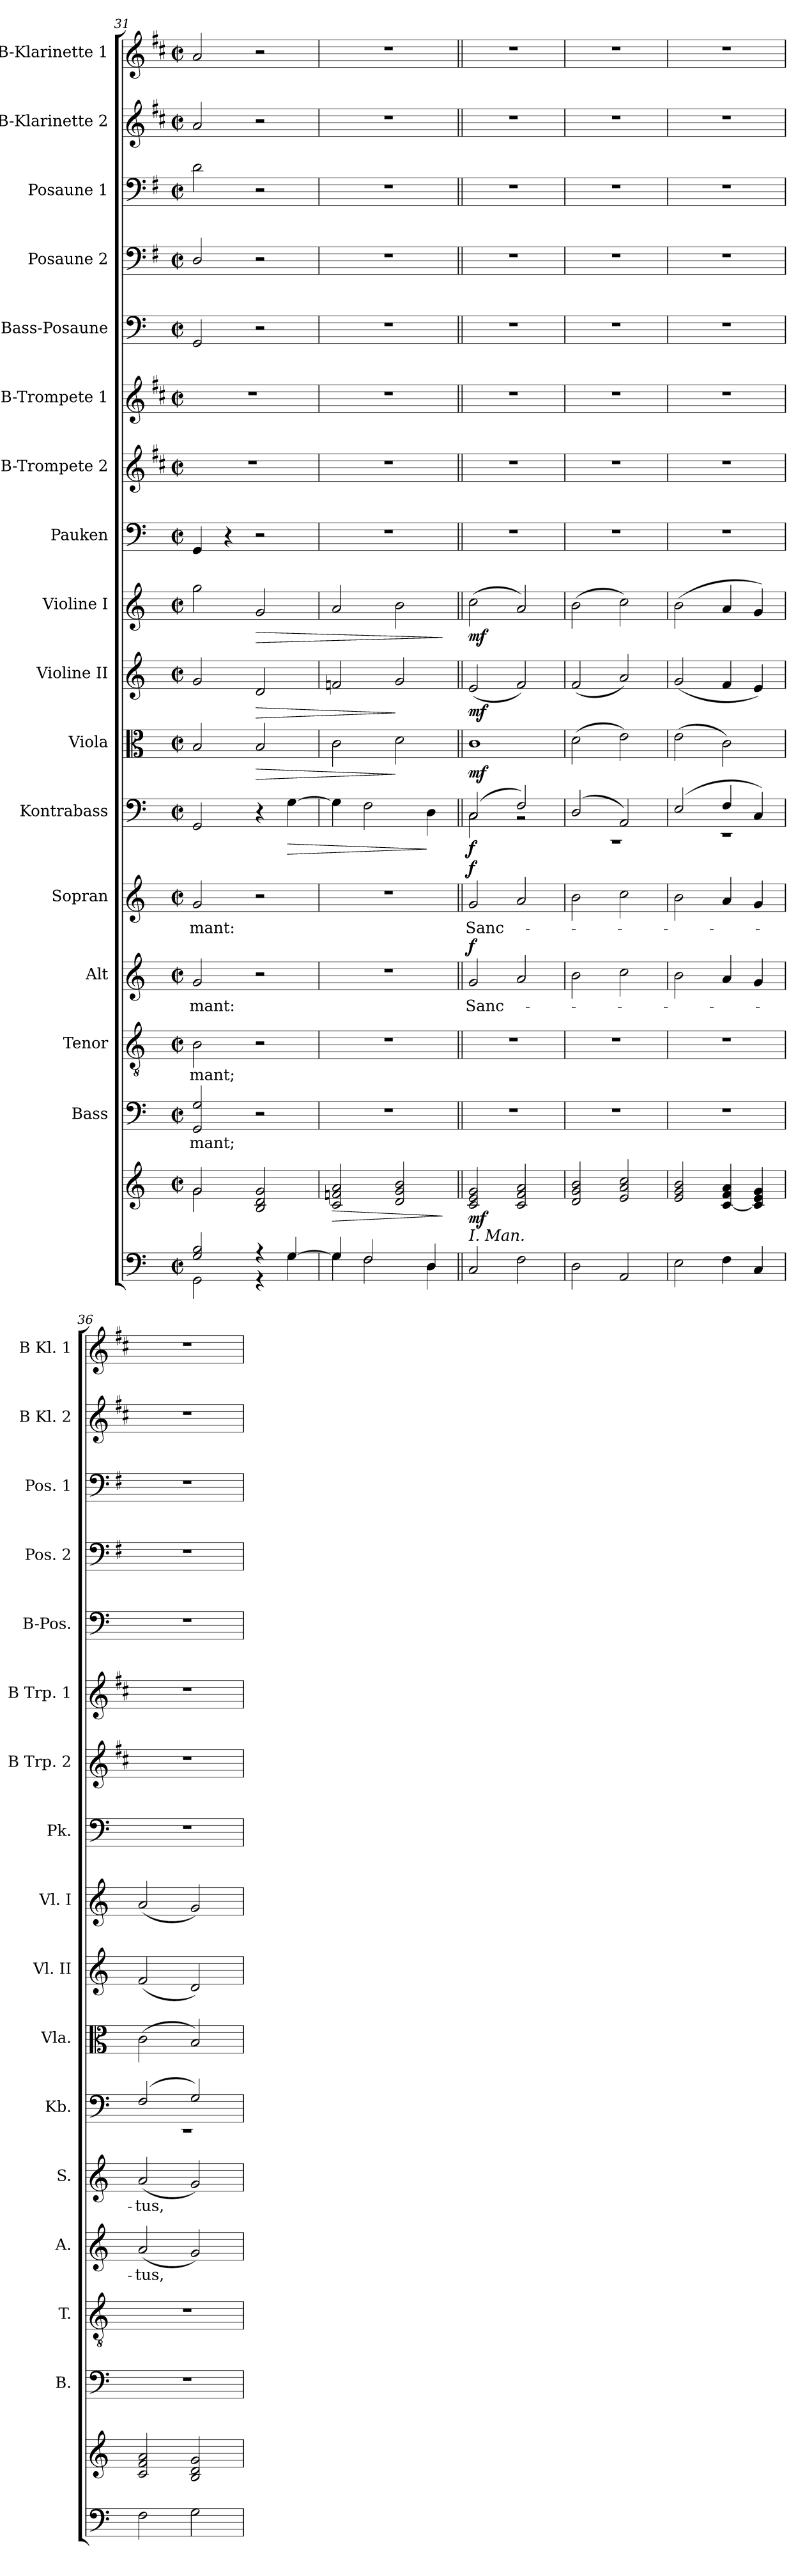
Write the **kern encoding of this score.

**kern	**kern	**dynam	**kern	**text	**kern	**text	**kern	**text	**dynam	**kern	**text	**dynam	**kern	**dynam	**kern	**dynam	**kern	**dynam	**kern	**dynam	**kern	**kern	**kern	**kern	**kern	**kern	**kern	**kern
*part17	*part17	*part17	*part16	*part16	*part15	*part15	*part14	*part14	*part14	*part13	*part13	*part13	*part12	*part12	*part11	*part11	*part10	*part10	*part9	*part9	*part8	*part7	*part6	*part5	*part4	*part3	*part2	*part1
*staff18	*staff17	*staff17/18	*staff16	*staff16	*staff15	*staff15	*staff14	*staff14	*staff14	*staff13	*staff13	*staff13	*staff12	*staff12	*staff11	*staff11	*staff10	*staff10	*staff9	*staff9	*staff8	*staff7	*staff6	*staff5	*staff4	*staff3	*staff2	*staff1
*	*	*	*I"Bass	*	*I"Tenor	*	*I"Alt	*	*	*I"Sopran	*	*	*I"Kontrabass	*	*I"Viola	*	*I"Violine II	*	*I"Violine I	*	*I"Pauken	*I"B-Trompete 2	*I"B-Trompete 1	*I"Bass-Posaune	*I"Posaune 2	*I"Posaune 1	*I"B-Klarinette 2	*I"B-Klarinette 1
*	*	*	*I'B.	*	*I'T.	*	*I'A.	*	*	*I'S.	*	*	*I'Kb.	*	*I'Vla.	*	*I'Vl. II	*	*I'Vl. I	*	*I'Pk.	*I'B Trp. 2	*I'B Trp. 1	*I'B-Pos.	*I'Pos. 2	*I'Pos. 1	*I'B Kl. 2	*I'B Kl. 1
*clefF4	*clefG2	*	*clefF4	*	*clefGv2	*	*clefG2	*	*	*clefG2	*	*	*clefF4	*	*clefC3	*	*clefG2	*	*clefG2	*	*clefF4	*clefG2	*clefG2	*clefF4	*clefF4	*clefF4	*clefG2	*clefG2
*	*	*	*	*	*	*	*	*	*	*	*	*	*ITrd7c12	*	*	*	*	*	*	*	*	*ITrd1c2	*ITrd1c2	*	*ITrd4c7	*ITrd4c7	*ITrd1c2	*ITrd1c2
*k[]	*k[]	*	*k[]	*	*k[]	*	*k[]	*	*	*k[]	*	*	*k[]	*	*k[]	*	*k[]	*	*k[]	*	*k[]	*k[]	*k[]	*k[]	*k[]	*k[]	*k[]	*k[]
*C:	*C:	*	*C:	*	*C:	*	*C:	*	*	*C:	*	*	*C:	*	*C:	*	*C:	*	*C:	*	*C:	*C:	*C:	*C:	*C:	*C:	*C:	*C:
*M2/2	*M2/2	*	*M2/2	*	*M2/2	*	*M2/2	*	*	*M2/2	*	*	*M2/2	*	*M2/2	*	*M2/2	*	*M2/2	*	*M2/2	*M2/2	*M2/2	*M2/2	*M2/2	*M2/2	*M2/2	*M2/2
*met(c|)	*met(c|)	*	*met(c|)	*	*met(c|)	*	*met(c|)	*	*	*met(c|)	*	*	*met(c|)	*	*met(c|)	*	*met(c|)	*	*met(c|)	*	*met(c|)	*met(c|)	*met(c|)	*met(c|)	*met(c|)	*met(c|)	*met(c|)	*met(c|)
=31	=31	=31	=31	=31	=31	=31	=31	=31	=31	=31	=31	=31	=31	=31	=31	=31	=31	=31	=31	=31	=31	=31	=31	=31	=31	=31	=31	=31
*^	*^	*	*	*	*	*	*	*	*	*	*	*	*	*	*	*	*	*	*	*	*	*	*	*	*	*	*	*
!	!	!	!	!	!	!LO:LY:b	!	!LO:LY:b	!	!LO:LY:b	!	!	!LO:LY:b	!	!	!	!	!	!	!	!	!	!	!	!	!	!	!	!	!
2G/ 2B/	2GG\	2g/	2g\	.	2GG/ 2G/	-mant;	2B\	-mant;	2g/	-mant:	.	2g/	-mant:	.	2GGG/	.	2B/	.	2g/	.	2gg\	.	4GG/	1r	1r	2GG/	2GG/	2G\	2g/	2g/
.	.	.	.	.	.	.	.	.	.	.	.	.	.	.	.	.	.	.	.	.	.	.	4r	.	.	.	.	.	.	.
!	!	!	!	!	!	!	!	!	!	!	!	!	!	!	!	!	!	!LO:HP:b	!	!LO:HP:b	!	!LO:HP:b	!	!	!	!	!	!	!	!
4r	4r	2B/ 2d/ 2g/	2ryy	.	2r	.	2r	.	2r	.	.	2r	.	.	4r	.	2B/	>	2d/	>	2g/	>	2r	.	.	2r	2r	2r	2r	2r
!	!	!	!	!	!	!	!	!	!	!	!	!	!	!	!	!LO:HP:b	!	!	!	!	!	!	!	!	!	!	!	!	!	!
[>4G/	4G\	.	.	.	.	.	.	.	.	.	.	.	.	.	[4GG\	>	.	.	.	.	.	.	.	.	.	.	.	.	.	.
*	*	*v	*v	*	*	*	*	*	*	*	*	*	*	*	*	*	*	*	*	*	*	*	*	*	*	*	*	*	*	*
=32	=32	=32	=32	=32	=32	=32	=32	=32	=32	=32	=32	=32	=32	=32	=32	=32	=32	=32	=32	=32	=32	=32	=32	=32	=32	=32	=32	=32	=32
!	!	!	!LO:HP:b	!	!	!	!	!	!	!	!	!	!	!	!	!	!	!	!	!	!	!	!	!	!	!	!	!	!
4G/]	4G\	2c/ 2fn/ 2a/	>	1r	.	1r	.	1r	.	.	1r	.	.	4GG\]	.	2c\	.	2fn/	.	2a/	.	1r	1r	1r	1r	1r	1r	1r	1r
2F/	2F\	.	.	.	.	.	.	.	.	.	.	.	.	2FF\	.	.	.	.	.	.	.	.	.	.	.	.	.	.	.
.	.	2d/ 2g/ 2b/	.	.	.	.	.	.	.	.	.	.	.	.	.	2d\	]	2g/	]	2b\	.	.	.	.	.	.	.	.	.
4D/	4D\	.	.	.	.	.	.	.	.	.	.	.	.	4DD\	]	.	.	.	.	.	.	.	.	.	.	.	.	.	.
*v	*v	*	*	*	*	*	*	*	*	*	*	*	*	*	*	*	*	*	*	*	*	*	*	*	*	*	*	*	*
.	.	]	.	.	.	.	.	.	.	.	.	.	.	.	.	.	.	.	.	]	.	.	.	.	.	.	.	.
!!LO:PB:g=z
=33||	=33||	=33||	=33||	=33||	=33||	=33||	=33||	=33||	=33||	=33||	=33||	=33||	=33||	=33||	=33||	=33||	=33||	=33||	=33||	=33||	=33||	=33||	=33||	=33||	=33||	=33||	=33||	=33||
!	!LO:TX:b:i:t=I. Man.	!	!	!	!	!	!	!	!	!	!	!	!	!	!	!	!	!	!	!	!	!	!	!	!	!	!	!
!	!	!LO:DY:b	!	!	!	!	!	!LO:LY:b	!LO:DY:a	!	!LO:LY:b	!LO:DY:a	!	!LO:DY:b	!	!LO:DY:b	!	!LO:DY:b	!	!LO:DY:b	!	!	!	!	!	!	!	!
*	*	*	*	*	*	*	*	*	*	*	*	*	*^	*	*	*	*	*	*	*	*	*	*	*	*	*	*	*
2C/	2c/ 2e/ 2g/	mf	1r	.	1r	.	2g/	Sanc-	f	2g/	Sanc-	f	(2CC/	2CC\	f	1c	mf	(<2e/	mf	(>2cc\	mf	1r	1r	1r	1r	1r	1r	1r	1r
2F\	2c/ 2f/ 2a/	.	.	.	.	.	2a/	.	.	2a/	.	.	2FF/)	2rBB	.	.	.	2f/)	.	2a/)	.	.	.	.	.	.	.	.	.
=34	=34	=34	=34	=34	=34	=34	=34	=34	=34	=34	=34	=34	=34	=34	=34	=34	=34	=34	=34	=34	=34	=34	=34	=34	=34	=34	=34	=34	=34
2D\	2d/ 2g/ 2b/	.	1r	.	1r	.	2b\	.	.	2b\	.	.	(2DD/	1rDD	.	(>2d\	.	(<2f/	.	(>2b\	.	1r	1r	1r	1r	1r	1r	1r	1r
2AA/	2e/ 2a/ 2cc/	.	.	.	.	.	2cc\	.	.	2cc\	.	.	2AAA/)	.	.	2e\)	.	2a/)	.	2cc\)	.	.	.	.	.	.	.	.	.
=35	=35	=35	=35	=35	=35	=35	=35	=35	=35	=35	=35	=35	=35	=35	=35	=35	=35	=35	=35	=35	=35	=35	=35	=35	=35	=35	=35	=35	=35
2E\	2e/ 2g/ 2b/	.	1r	.	1r	.	2b\	.	.	2b\	.	.	(2EE/	1rEE	.	(>2e\	.	(<2g/	.	(>2b\	.	1r	1r	1r	1r	1r	1r	1r	1r
4F\	[4c/ 4f/ 4a/	.	.	.	.	.	4a/	.	.	4a/	.	.	4FF/	.	.	2c\)	.	4f/	.	4a/	.	.	.	.	.	.	.	.	.
4C/	4c/] 4e/ 4g/	.	.	.	.	.	4g/	.	.	4g/	.	.	4CC/)	.	.	.	.	4e/)	.	4g/)	.	.	.	.	.	.	.	.	.
=36	=36	=36	=36	=36	=36	=36	=36	=36	=36	=36	=36	=36	=36	=36	=36	=36	=36	=36	=36	=36	=36	=36	=36	=36	=36	=36	=36	=36	=36
!	!	!	!	!	!	!	!	!LO:LY:b	!	!	!LO:LY:b	!	!	!	!	!	!	!	!	!	!	!	!	!	!	!	!	!	!
2F\	2c/ 2f/ 2a/	.	1r	.	1r	.	(<2a/	-tus,	.	(<2a/	-tus,	.	(2FF/	1rEE	.	(>2c\	.	(<2f/	.	(<2a/	.	1r	1r	1r	1r	1r	1r	1r	1r
2G\	2B/ 2d/ 2g/	.	.	.	.	.	2g/)	.	.	2g/)	.	.	2GG/)	.	.	2B/)	.	2d/)	.	2g/)	.	.	.	.	.	.	.	.	.
*	*	*	*	*	*	*	*	*	*	*	*	*	*v	*v	*	*	*	*	*	*	*	*	*	*	*	*	*	*	*
=	=	=	=	=	=	=	=	=	=	=	=	=	=	=	=	=	=	=	=	=	=	=	=	=	=	=	=	=
*-	*-	*-	*-	*-	*-	*-	*-	*-	*-	*-	*-	*-	*-	*-	*-	*-	*-	*-	*-	*-	*-	*-	*-	*-	*-	*-	*-	*-
